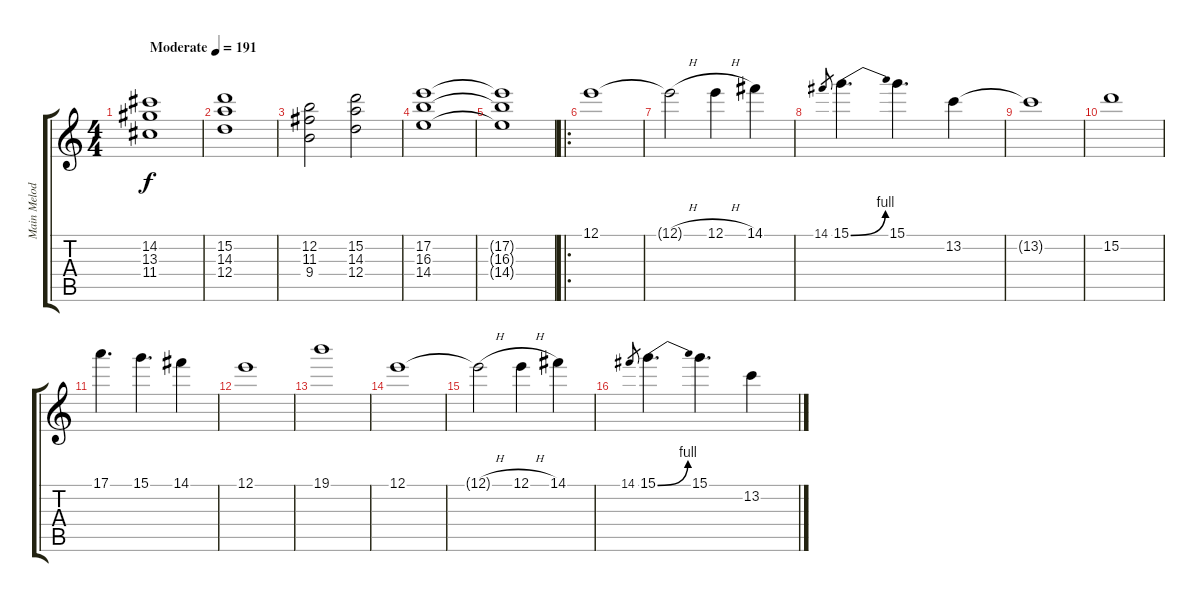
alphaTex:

\track ("Main Melody" "Main Melod") {instrument distortionguitar}
\staff {score tabs}
\tuning (E4 B3 G3 D3 A2 E2) {hide}
\ts (4 4)
\tempo (191 "Moderate")
\clef g2
\ks c
(14.2 13.3 11.4).1{dy f instrument distortionguitar} |
(15.2 14.3 12.4).1 |
(12.2 11.3 9.4).2 (15.2 14.3 12.4).2 |
(17.2 16.3 14.4).1 |
(17.2{t} 16.3{t} 14.4{t}).1 |
\ro
12.1.1 |
12.1{h t}.2 12.1{h}.4 14.1.4 |
14.1.8{gr} 15.1{be (bend 0 0 60 4)}.4{d} 15.1.4{d} 13.2.4 |
13.2{t}.1 |
15.2.1 |
17.1.4{d} 15.1.4{d} 14.1.4 |
12.1.1 |
19.1.1 |
12.1.1 |
12.1{h t}.2 12.1{h}.4 14.1.4 |
14.1.8{gr} 15.1{be (bend 0 0 60 4)}.4{d} 15.1.4{d} 13.2.4
